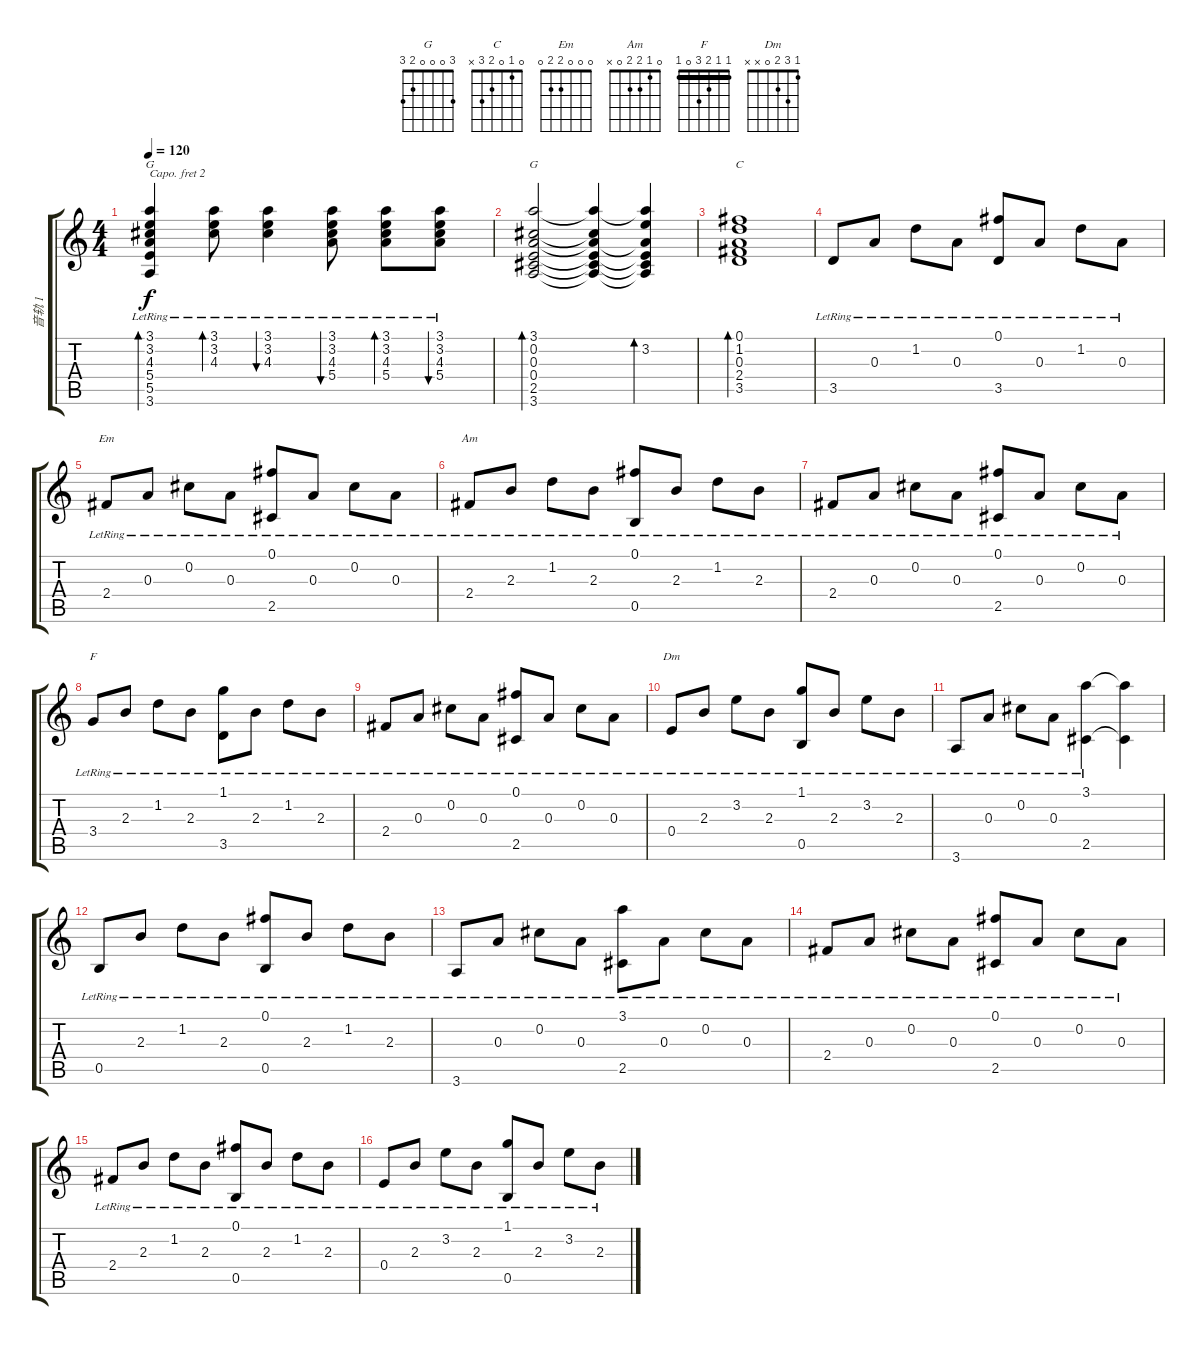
\track ("音轨 1" "音轨 1") {instrument acousticguitarnylon}
\staff {score tabs}
\capo 2
\tuning (E4 B3 G3 D3 A2 E2) {hide}
\chord ("G" 3 3 4 5 5 3) {barre 3}
\chord ("G" 3 0 0 0 2 3)
\chord ("C" 0 1 0 2 3 x)
\chord ("Em" 0 0 0 2 2 0)
\chord ("Am" 0 1 2 2 0 x)
\chord ("F" 1 1 2 3 0 1) {barre 1}
\chord ("Dm" 1 3 2 0 x x)
\ts (4 4)
\tempo 120
\clef g2
\ks c
(3.1{lr} 3.2{lr} 4.3{lr} 5.4{lr} 5.5{lr} 3.6{lr}).4{bd 60 ch "G" dy f} (3.1{lr} 3.2{lr} 4.3{lr}).8{bd 60} (3.1{lr} 3.2{lr} 4.3{lr}).4{bu 60} (3.1{lr} 3.2{lr} 4.3{lr} 5.4{lr}).8{bu 60} (3.1{lr} 3.2{lr} 4.3{lr} 5.4{lr}).8{bd 60} (3.1{lr} 3.2{lr} 4.3{lr} 5.4{lr}).8{bu 60} |
(3.1 0.2 0.3 0.4 2.5 3.6).2{bd 480 ch "G"} (3.1{t} 0.2{t} 0.3{t} 0.4{t} 2.5{t} 3.6{t}).4 (3.1{t} 3.2 0.3{t} 0.4{t} 2.5{t} 3.6{t}).4{bd 480} |
(0.1 1.2 0.3 2.4 3.5).1{bd 480 ch "C"} |
3.5{lr}.8 0.3{lr}.8 1.2{lr}.8 0.3{lr}.8 (0.1{lr} 3.5{lr}).8 0.3{lr}.8 1.2{lr}.8 0.3{lr}.8 |
2.4{lr}.8{ch "Em"} 0.3{lr}.8 0.2{lr}.8 0.3{lr}.8 (0.1{lr} 2.5{lr}).8 0.3{lr}.8 0.2{lr}.8 0.3{lr}.8 |
2.4{lr}.8{ch "Am"} 2.3{lr}.8 1.2{lr}.8 2.3{lr}.8 (0.1{lr} 0.5{lr}).8 2.3{lr}.8 1.2{lr}.8 2.3{lr}.8 |
2.4{lr}.8 0.3{lr}.8 0.2{lr}.8 0.3{lr}.8 (0.1{lr} 2.5{lr}).8 0.3{lr}.8 0.2{lr}.8 0.3{lr}.8 |
3.4{lr}.8{ch "F"} 2.3{lr}.8 1.2{lr}.8 2.3{lr}.8 (1.1{lr} 3.5{lr}).8 2.3{lr}.8 1.2{lr}.8 2.3{lr}.8 |
2.4{lr}.8 0.3{lr}.8 0.2{lr}.8 0.3{lr}.8 (0.1{lr} 2.5{lr}).8 0.3{lr}.8 0.2{lr}.8 0.3{lr}.8 |
0.4{lr}.8{ch "Dm"} 2.3{lr}.8 3.2{lr}.8 2.3{lr}.8 (1.1{lr} 0.5{lr}).8 2.3{lr}.8 3.2{lr}.8 2.3{lr}.8 |
3.6{lr}.8 0.3{lr}.8 0.2{lr}.8 0.3{lr}.8 (3.1{lr} 2.5{lr}).4 (3.1{t} 2.5{t}).4 |
0.5{lr}.8 2.3{lr}.8 1.2{lr}.8 2.3{lr}.8 (0.1{lr} 0.5{lr}).8 2.3{lr}.8 1.2{lr}.8 2.3{lr}.8 |
3.6{lr}.8 0.3{lr}.8 0.2{lr}.8 0.3{lr}.8 (3.1{lr} 2.5{lr}).8 0.3{lr}.8 0.2{lr}.8 0.3{lr}.8 |
2.4{lr}.8 0.3{lr}.8 0.2{lr}.8 0.3{lr}.8 (0.1{lr} 2.5{lr}).8 0.3{lr}.8 0.2{lr}.8 0.3{lr}.8 |
2.4{lr}.8 2.3{lr}.8 1.2{lr}.8 2.3{lr}.8 (0.1{lr} 0.5{lr}).8 2.3{lr}.8 1.2{lr}.8 2.3{lr}.8 |
0.4{lr}.8 2.3{lr}.8 3.2{lr}.8 2.3{lr}.8 (1.1{lr} 0.5{lr}).8 2.3{lr}.8 3.2{lr}.8 2.3{lr}.8
